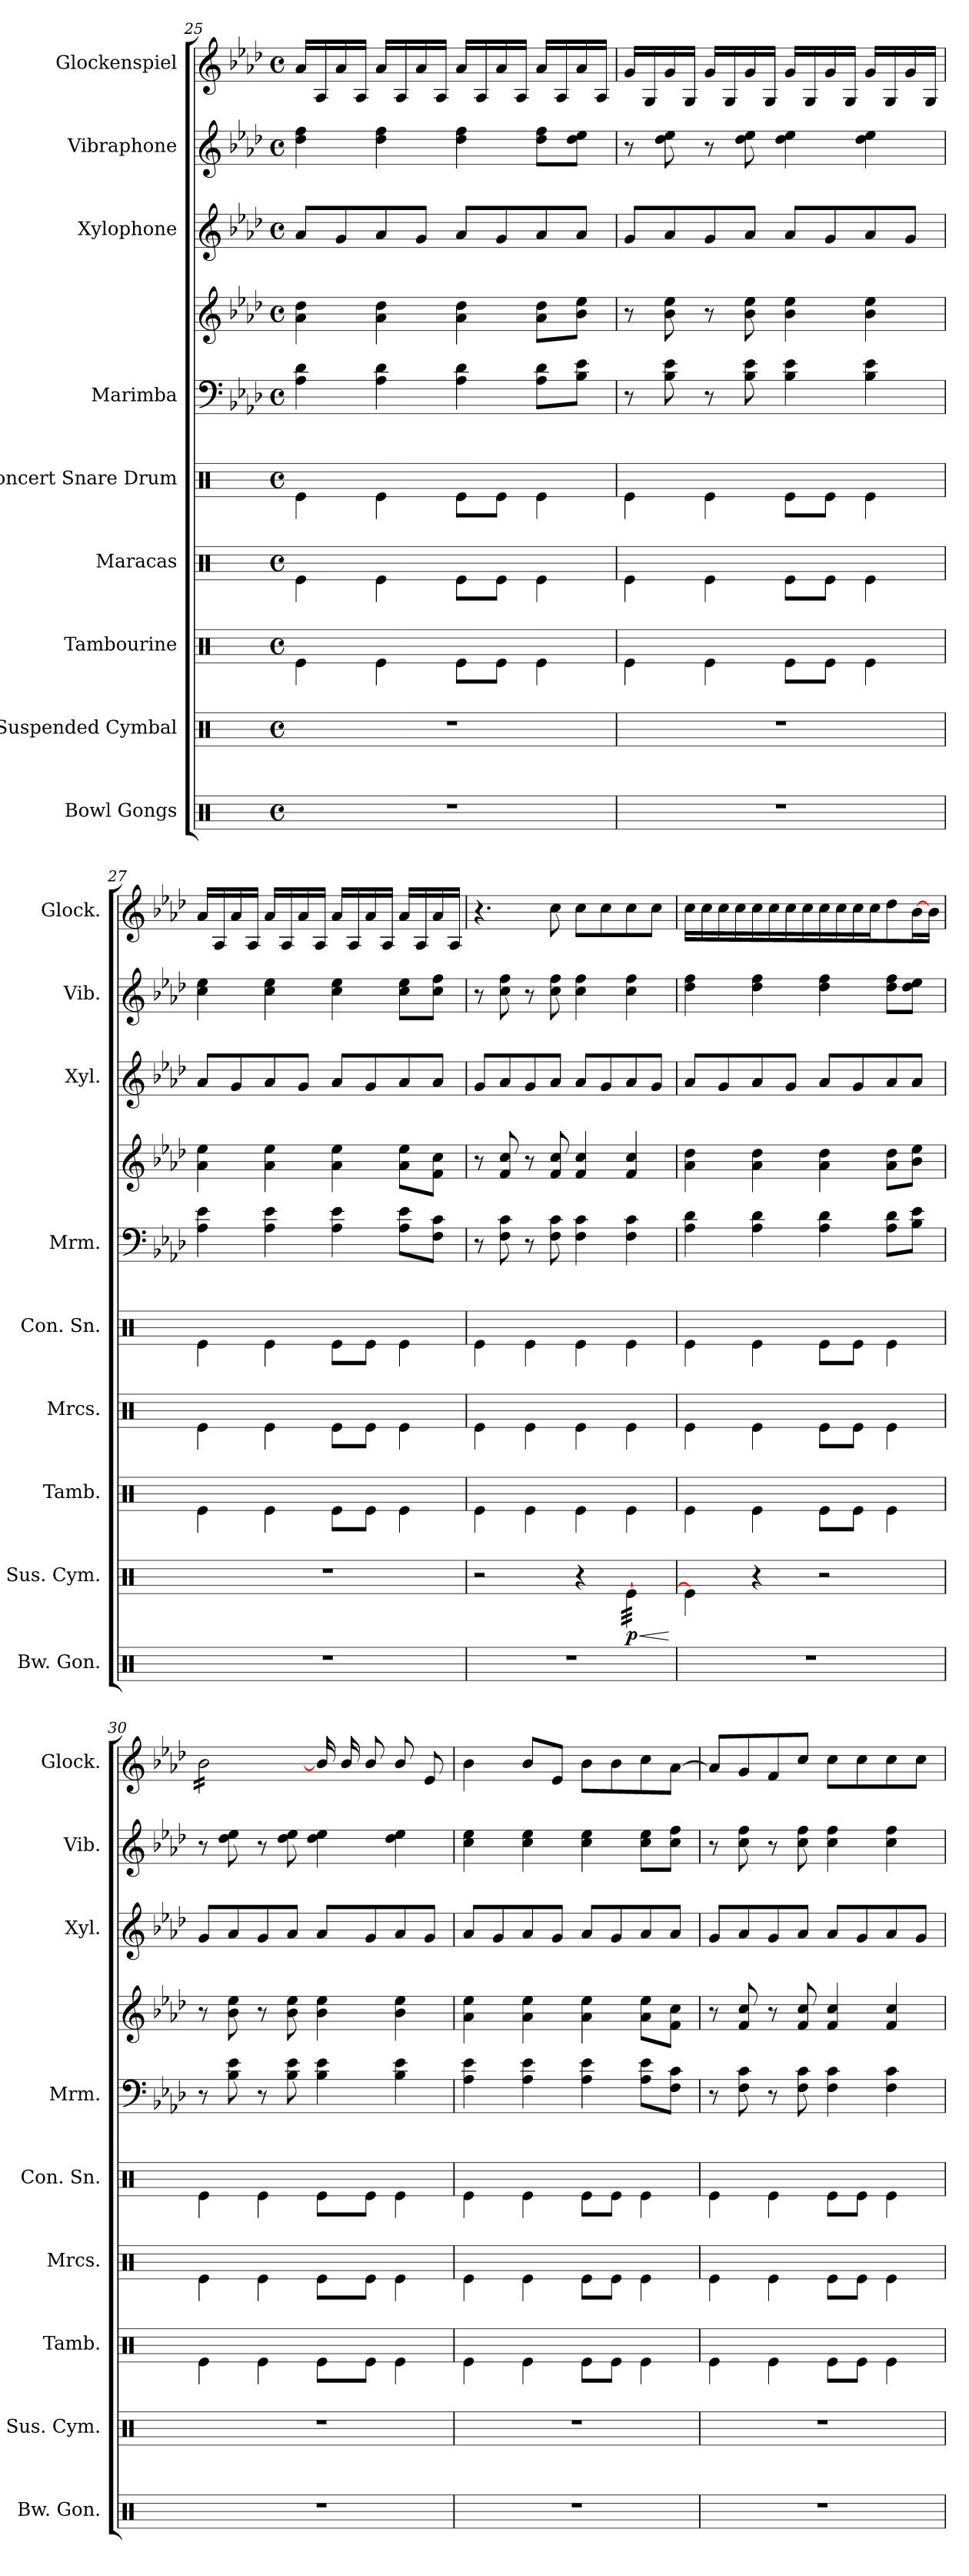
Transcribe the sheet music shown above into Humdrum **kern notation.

**kern	**kern	**dynam	**kern	**kern	**kern	**kern	**kern	**kern	**kern	**kern
*part9	*part8	*part8	*part7	*part6	*part5	*part4	*part4	*part3	*part2	*part1
*staff10	*staff9	*staff9	*staff8	*staff7	*staff6	*staff5	*staff4	*staff3	*staff2	*staff1
*I"Bowl Gongs	*I"Suspended Cymbal	*	*I"Tambourine	*I"Maracas	*I"Concert Snare Drum	*I"Marimba	*	*I"Xylophone	*I"Vibraphone	*I"Glockenspiel
*I'Bw. Gon.	*I'Sus. Cym.	*	*I'Tamb.	*I'Mrcs.	*I'Con. Sn.	*I'Mrm.	*	*I'Xyl.	*I'Vib.	*I'Glock.
*clefX	*clefX	*	*clefX	*clefX	*clefX	*clefF4	*clefG2	*clefG2	*clefG2	*clefG2
*	*	*	*	*	*	*	*	*ITrd-7c-12	*	*ITrd-14c-24
*k[]	*k[]	*	*k[]	*k[]	*k[]	*k[b-e-a-d-]	*k[b-e-a-d-]	*k[b-e-a-d-]	*k[b-e-a-d-]	*k[b-e-a-d-]
*M4/4	*M4/4	*	*M4/4	*M4/4	*M4/4	*M4/4	*M4/4	*M4/4	*M4/4	*M4/4
*met(c)	*met(c)	*	*met(c)	*met(c)	*met(c)	*met(c)	*met(c)	*met(c)	*met(c)	*met(c)
=25	=25	=25	=25	=25	=25	=25	=25	=25	=25	=25
1r	1r	.	4Re\	4Re\	4Re\	4A-\ 4d-\	4a-\ 4dd-\	8aa-/L	4dd-\ 4ff\	16aaa-/LL
.	.	.	.	.	.	.	.	.	.	16aa-/
.	.	.	.	.	.	.	.	8gg/	.	16aaa-/
.	.	.	.	.	.	.	.	.	.	16aa-/JJ
.	.	.	4Re\	4Re\	4Re\	4A-\ 4d-\	4a-\ 4dd-\	8aa-/	4dd-\ 4ff\	16aaa-/LL
.	.	.	.	.	.	.	.	.	.	16aa-/
.	.	.	.	.	.	.	.	8gg/J	.	16aaa-/
.	.	.	.	.	.	.	.	.	.	16aa-/JJ
.	.	.	8Re\L	8Re\L	8Re\L	4A-\ 4d-\	4a-\ 4dd-\	8aa-/L	4dd-\ 4ff\	16aaa-/LL
.	.	.	.	.	.	.	.	.	.	16aa-/
.	.	.	8Re\J	8Re\J	8Re\J	.	.	8gg/	.	16aaa-/
.	.	.	.	.	.	.	.	.	.	16aa-/JJ
.	.	.	4Re\	4Re\	4Re\	8A-\ 8d-\L	8a-\ 8dd-\L	8aa-/	8dd-\ 8ff\L	16aaa-/LL
.	.	.	.	.	.	.	.	.	.	16aa-/
.	.	.	.	.	.	8B-\ 8e-\J	8b-\ 8ee-\J	8aa-/J	8dd-\ 8ee-\J	16aaa-/
.	.	.	.	.	.	.	.	.	.	16aa-/JJ
=26	=26	=26	=26	=26	=26	=26	=26	=26	=26	=26
1r	1r	.	4Re\	4Re\	4Re\	8r	8r	8gg/L	8r	16ggg/LL
.	.	.	.	.	.	.	.	.	.	16gg/
.	.	.	.	.	.	8B-\ 8e-\	8b-\ 8ee-\	8aa-/	8dd-\ 8ee-\	16ggg/
.	.	.	.	.	.	.	.	.	.	16gg/JJ
.	.	.	4Re\	4Re\	4Re\	8r	8r	8gg/	8r	16ggg/LL
.	.	.	.	.	.	.	.	.	.	16gg/
.	.	.	.	.	.	8B-\ 8e-\	8b-\ 8ee-\	8aa-/J	8dd-\ 8ee-\	16ggg/
.	.	.	.	.	.	.	.	.	.	16gg/JJ
.	.	.	8Re\L	8Re\L	8Re\L	4B-\ 4e-\	4b-\ 4ee-\	8aa-/L	4dd-\ 4ee-\	16ggg/LL
.	.	.	.	.	.	.	.	.	.	16gg/
.	.	.	8Re\J	8Re\J	8Re\J	.	.	8gg/	.	16ggg/
.	.	.	.	.	.	.	.	.	.	16gg/JJ
.	.	.	4Re\	4Re\	4Re\	4B-\ 4e-\	4b-\ 4ee-\	8aa-/	4dd-\ 4ee-\	16ggg/LL
.	.	.	.	.	.	.	.	.	.	16gg/
.	.	.	.	.	.	.	.	8gg/J	.	16ggg/
.	.	.	.	.	.	.	.	.	.	16gg/JJ
!!LO:LB:g=z
=27	=27	=27	=27	=27	=27	=27	=27	=27	=27	=27
1r	1r	.	4Re\	4Re\	4Re\	4A-\ 4e-\	4a-\ 4ee-\	8aa-/L	4cc\ 4ee-\	16aaa-/LL
.	.	.	.	.	.	.	.	.	.	16aa-/
.	.	.	.	.	.	.	.	8gg/	.	16aaa-/
.	.	.	.	.	.	.	.	.	.	16aa-/JJ
.	.	.	4Re\	4Re\	4Re\	4A-\ 4e-\	4a-\ 4ee-\	8aa-/	4cc\ 4ee-\	16aaa-/LL
.	.	.	.	.	.	.	.	.	.	16aa-/
.	.	.	.	.	.	.	.	8gg/J	.	16aaa-/
.	.	.	.	.	.	.	.	.	.	16aa-/JJ
.	.	.	8Re\L	8Re\L	8Re\L	4A-\ 4e-\	4a-\ 4ee-\	8aa-/L	4cc\ 4ee-\	16aaa-/LL
.	.	.	.	.	.	.	.	.	.	16aa-/
.	.	.	8Re\J	8Re\J	8Re\J	.	.	8gg/	.	16aaa-/
.	.	.	.	.	.	.	.	.	.	16aa-/JJ
.	.	.	4Re\	4Re\	4Re\	8A-\ 8e-\L	8a-\ 8ee-\L	8aa-/	8cc\ 8ee-\L	16aaa-/LL
.	.	.	.	.	.	.	.	.	.	16aa-/
.	.	.	.	.	.	8F\ 8c\J	8f\ 8cc\J	8aa-/J	8cc\ 8ff\J	16aaa-/
.	.	.	.	.	.	.	.	.	.	16aa-/JJ
=28	=28	=28	=28	=28	=28	=28	=28	=28	=28	=28
1r	2r	.	4Re\	4Re\	4Re\	8r	8r	8gg/L	8r	4.r
.	.	.	.	.	.	8F\ 8c\	8f/ 8cc/	8aa-/	8cc\ 8ff\	.
.	.	.	4Re\	4Re\	4Re\	8r	8r	8gg/	8r	.
.	.	.	.	.	.	8F\ 8c\	8f/ 8cc/	8aa-/J	8cc\ 8ff\	8cccc\
.	4r	.	4Re\	4Re\	4Re\	4F\ 4c\	4f/ 4cc/	8aa-/L	4cc\ 4ff\	8cccc\L
.	.	.	.	.	.	.	.	8gg/	.	8cccc\
!	!	!LO:HP:b	!	!	!	!	!	!	!	!
!	!	!LO:HP:n=1:b	!	!	!	!	!	!	!	!
!	!	!LO:DY:n=1:b	!	!	!	!	!	!	!	!
*	*tremolo	*	*	*	*	*	*	*	*	*
.	[32Re\LLL	< < p	4Re\	4Re\	4Re\	4F\ 4c\	4f/ 4cc/	8aa-/	4cc\ 4ff\	8cccc\
.	32Re\	.	.	.	.	.	.	.	.	.
.	32Re\	.	.	.	.	.	.	.	.	.
.	32Re\	.	.	.	.	.	.	.	.	.
.	32Re\	.	.	.	.	.	.	8gg/J	.	8cccc\J
.	32Re\	.	.	.	.	.	.	.	.	.
.	32Re\	.	.	.	.	.	.	.	.	.
.	32Re\JJJ	.	.	.	.	.	.	.	.	.
*	*Xtremolo	*	*	*	*	*	*	*	*	*
.	.	[	.	.	.	.	.	.	.	.
=29	=29	=29	=29	=29	=29	=29	=29	=29	=29	=29
*	*	*	*	*	*	*	*	*	*	*tremolo
1r	4Re\]	.	4Re\	4Re\	4Re\	4A-\ 4d-\	4a-\ 4dd-\	8aa-/L	4dd-\ 4ff\	16cccc\LL
.	.	.	.	.	.	.	.	.	.	16cccc\
.	.	.	.	.	.	.	.	8gg/	.	16cccc\
.	.	.	.	.	.	.	.	.	.	16cccc\
.	4r	[	4Re\	4Re\	4Re\	4A-\ 4d-\	4a-\ 4dd-\	8aa-/	4dd-\ 4ff\	16cccc\
.	.	.	.	.	.	.	.	.	.	16cccc\
.	.	.	.	.	.	.	.	8gg/J	.	16cccc\
.	.	.	.	.	.	.	.	.	.	16cccc\
.	2r	.	8Re\L	8Re\L	8Re\L	4A-\ 4d-\	4a-\ 4dd-\	8aa-/L	4dd-\ 4ff\	16cccc\
.	.	.	.	.	.	.	.	.	.	16cccc\
.	.	.	8Re\J	8Re\J	8Re\J	.	.	8gg/	.	16cccc\
.	.	.	.	.	.	.	.	.	.	16cccc\JJ
*	*	*	*	*	*	*	*	*	*	*Xtremolo
.	.	.	4Re\	4Re\	4Re\	8A-\ 8d-\L	8a-\ 8dd-\L	8aa-/	8dd-\ 8ff\L	8dddd-\L
*	*	*	*	*	*	*	*	*	*	*tremolo
.	.	.	.	.	.	8B-\ 8e-\J	8b-\ 8ee-\J	8aa-/J	8dd-\ 8ee-\J	[16bbb-\
.	.	.	.	.	.	.	.	.	.	16bbb-\JJ
=30	=30	=30	=30	=30	=30	=30	=30	=30	=30	=30
1r	1r	.	4Re\	4Re\	4Re\	8r	8r	8gg/L	8r	16bbb-\LL
.	.	.	.	.	.	.	.	.	.	16bbb-\
.	.	.	.	.	.	8B-\ 8e-\	8b-\ 8ee-\	8aa-/	8dd-\ 8ee-\	16bbb-\
.	.	.	.	.	.	.	.	.	.	16bbb-\
.	.	.	4Re\	4Re\	4Re\	8r	8r	8gg/	8r	16bbb-\
.	.	.	.	.	.	.	.	.	.	16bbb-\
.	.	.	.	.	.	8B-\ 8e-\	8b-\ 8ee-\	8aa-/J	8dd-\ 8ee-\	16bbb-\
.	.	.	.	.	.	.	.	.	.	16bbb-\JJ
.	.	.	8Re\L	8Re\L	8Re\L	4B-\ 4e-\	4b-\ 4ee-\	8aa-/L	4dd-\ 4ee-\	16bbb-/]LL
.	.	.	.	.	.	.	.	.	.	16bbb-/
*	*	*	*	*	*	*	*	*	*	*Xtremolo
.	.	.	8Re\J	8Re\J	8Re\J	.	.	8gg/	.	8bbb-/
.	.	.	4Re\	4Re\	4Re\	4B-\ 4e-\	4b-\ 4ee-\	8aa-/	4dd-\ 4ee-\	8bbb-/
.	.	.	.	.	.	.	.	8gg/J	.	8eee-/J
=31	=31	=31	=31	=31	=31	=31	=31	=31	=31	=31
1r	1r	.	4Re\	4Re\	4Re\	4A-\ 4e-\	4a-\ 4ee-\	8aa-/L	4cc\ 4ee-\	4bbb-\
.	.	.	.	.	.	.	.	8gg/	.	.
.	.	.	4Re\	4Re\	4Re\	4A-\ 4e-\	4a-\ 4ee-\	8aa-/	4cc\ 4ee-\	8bbb-/L
.	.	.	.	.	.	.	.	8gg/J	.	8eee-/J
.	.	.	8Re\L	8Re\L	8Re\L	4A-\ 4e-\	4a-\ 4ee-\	8aa-/L	4cc\ 4ee-\	8bbb-\L
.	.	.	8Re\J	8Re\J	8Re\J	.	.	8gg/	.	8bbb-\
.	.	.	4Re\	4Re\	4Re\	8A-\ 8e-\L	8a-\ 8ee-\L	8aa-/	8cc\ 8ee-\L	8cccc\
.	.	.	.	.	.	8F\ 8c\J	8f\ 8cc\J	8aa-/J	8cc\ 8ff\J	[8aaa-\J
!!LO:PB:g=z
=32	=32	=32	=32	=32	=32	=32	=32	=32	=32	=32
1r	1r	.	4Re\	4Re\	4Re\	8r	8r	8gg/L	8r	8aaa-/L]
.	.	.	.	.	.	8F\ 8c\	8f/ 8cc/	8aa-/	8cc\ 8ff\	8ggg/
.	.	.	4Re\	4Re\	4Re\	8r	8r	8gg/	8r	8fff/
.	.	.	.	.	.	8F\ 8c\	8f/ 8cc/	8aa-/J	8cc\ 8ff\	8cccc/J
.	.	.	8Re\L	8Re\L	8Re\L	4F\ 4c\	4f/ 4cc/	8aa-/L	4cc\ 4ff\	8cccc\L
.	.	.	8Re\J	8Re\J	8Re\J	.	.	8gg/	.	8cccc\
.	.	.	4Re\	4Re\	4Re\	4F\ 4c\	4f/ 4cc/	8aa-/	4cc\ 4ff\	8cccc\
.	.	.	.	.	.	.	.	8gg/J	.	8cccc\J
=	=	=	=	=	=	=	=	=	=	=
*-	*-	*-	*-	*-	*-	*-	*-	*-	*-	*-
